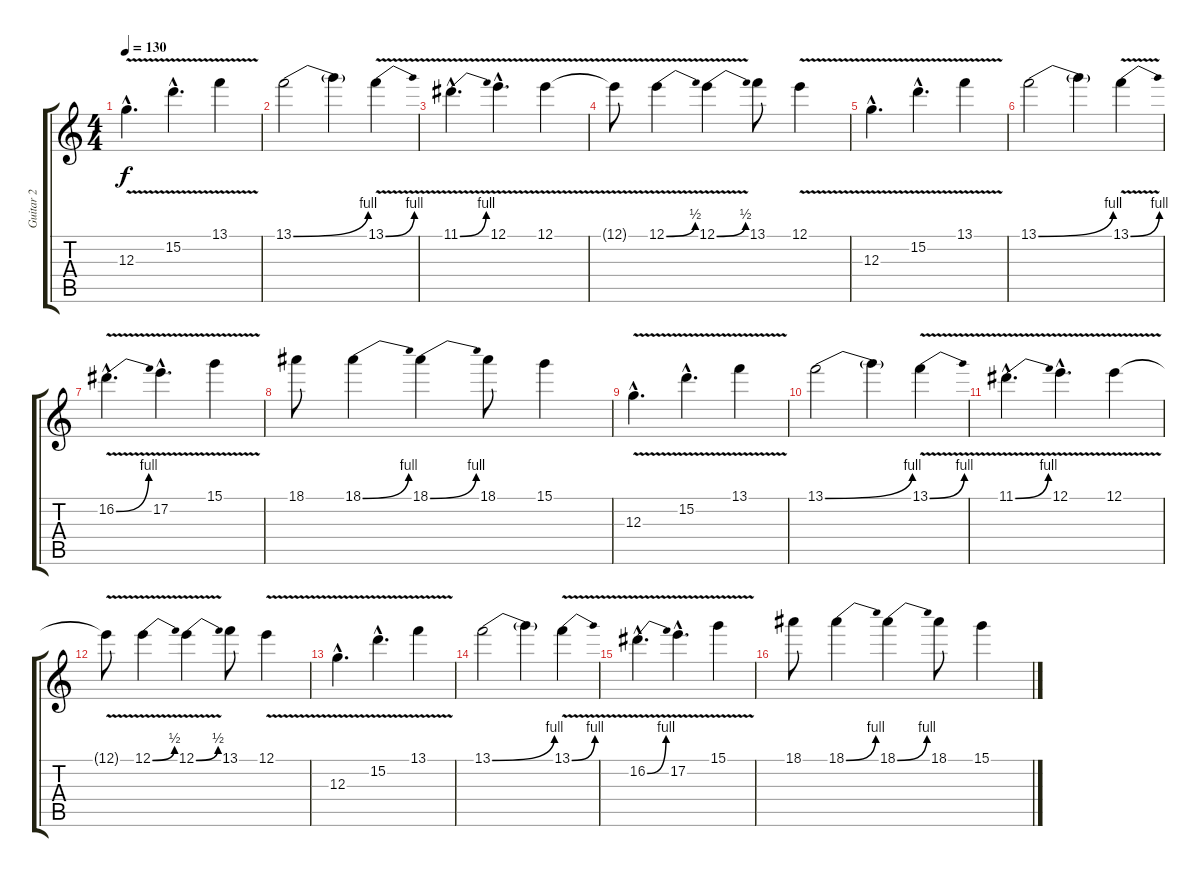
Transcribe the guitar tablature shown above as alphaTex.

\track ("Guitar 2" "Guitar 2") {instrument distortionguitar}
\staff {score tabs}
\tuning (E4 B3 G3 D3 A2 E2) {hide}
\ts (4 4)
\tempo 130
\clef g2
\ks c
12.3{v hac}.4{d dy f} 15.2{v hac}.4{d} 13.1{v}.4 |
13.1{be (bend 0 0 60 4)}.2 13.1{t}.4 13.1{be (bend 0 0 60 4) v}.4 |
11.1{be (bend 0 0 60 4) v hac}.4{d} 12.1{v hac}.4{d} 12.1{v}.4 |
12.1{t}.8 12.1{be (bend 0 0 60 2) v}.4 12.1{be (bend 0 0 60 2) v}.4 13.1.8 12.1{v}.4 |
12.3{v hac}.4{d} 15.2{v hac}.4{d} 13.1{v}.4 |
13.1{be (bend 0 0 60 4)}.2 13.1{t}.4 13.1{be (bend 0 0 60 4) v}.4 |
16.2{be (bend 0 0 60 4) v hac}.4{d} 17.2{v hac}.4{d} 15.1{v}.4 |
18.1.8 18.1{be (bend 0 0 60 4)}.4 18.1{be (bend 0 0 60 4)}.4 18.1.8 15.1.4 |
12.3{v hac}.4{d} 15.2{v hac}.4{d} 13.1{v}.4 |
13.1{be (bend 0 0 60 4)}.2 13.1{t}.4 13.1{be (bend 0 0 60 4) v}.4 |
11.1{be (bend 0 0 60 4) v hac}.4{d} 12.1{v hac}.4{d} 12.1{v}.4 |
12.1{t}.8 12.1{be (bend 0 0 60 2) v}.4 12.1{be (bend 0 0 60 2) v}.4 13.1.8 12.1{v}.4 |
12.3{v hac}.4{d} 15.2{v hac}.4{d} 13.1{v}.4 |
13.1{be (bend 0 0 60 4)}.2 13.1{t}.4 13.1{be (bend 0 0 60 4) v}.4 |
16.2{be (bend 0 0 60 4) v hac}.4{d} 17.2{v hac}.4{d} 15.1{v}.4 |
18.1.8 18.1{be (bend 0 0 60 4)}.4 18.1{be (bend 0 0 60 4)}.4 18.1.8 15.1.4
